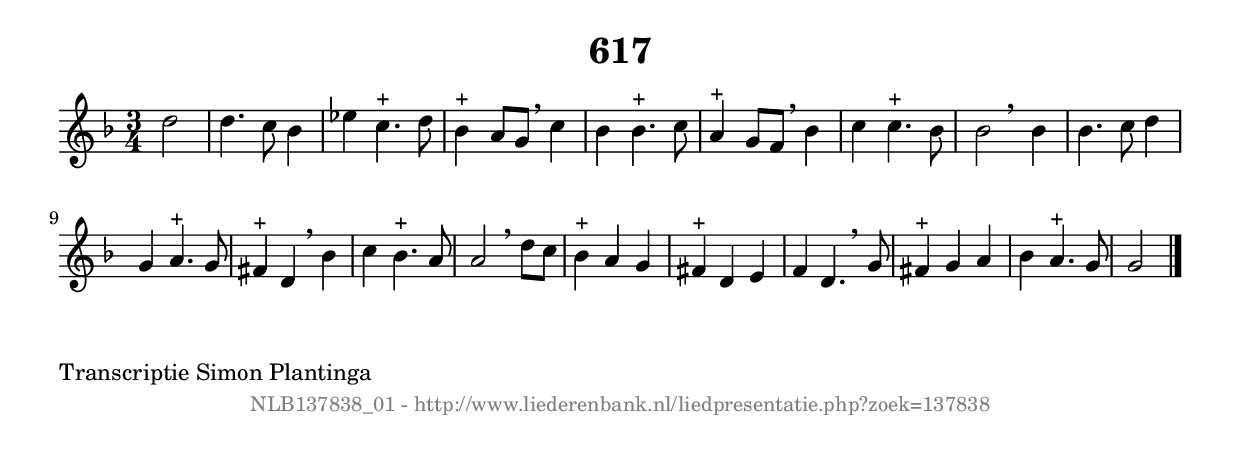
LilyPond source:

%
% produced by wce2krn 1.64 (7 June 2014)
%
\version"2.16"
#(append! paper-alist '(("long" . (cons (* 210 mm) (* 2000 mm)))))
#(set-default-paper-size "long")
sb = {\breathe}
mBreak = {\breathe }
bBreak = {\breathe }
x = {\once\override NoteHead #'style = #'cross }
gl=\glissando
itime={\override Staff.TimeSignature #'stencil = ##f }
ficta = {\once\set suggestAccidentals = ##t}
fine = {\once\override Score.RehearsalMark #'self-alignment-X = #1 \mark \markup {\italic{Fine}}}
dc = {\once\override Score.RehearsalMark #'self-alignment-X = #1 \mark \markup {\italic{D.C.}}}
dcf = {\once\override Score.RehearsalMark #'self-alignment-X = #1 \mark \markup {\italic{D.C. al Fine}}}
dcc = {\once\override Score.RehearsalMark #'self-alignment-X = #1 \mark \markup {\italic{D.C. al Coda}}}
ds = {\once\override Score.RehearsalMark #'self-alignment-X = #1 \mark \markup {\italic{D.S.}}}
dsf = {\once\override Score.RehearsalMark #'self-alignment-X = #1 \mark \markup {\italic{D.S. al Fine}}}
dsc = {\once\override Score.RehearsalMark #'self-alignment-X = #1 \mark \markup {\italic{D.S. al Coda}}}
pv = {\set Score.repeatCommands = #'((volta "1"))}
sv = {\set Score.repeatCommands = #'((volta "2"))}
tv = {\set Score.repeatCommands = #'((volta "3"))}
qv = {\set Score.repeatCommands = #'((volta "4"))}
xv = {\set Score.repeatCommands = #'((volta #f))}
\header{ tagline = ""
title = "617"
}
\score {{
\key g \dorian
\relative g'
{
\set melismaBusyProperties = #'()
\partial 32*16
\time 3/4
\tempo 4=120
\override Score.MetronomeMark #'transparent = ##t
\override Score.RehearsalMark #'break-visibility = #(vector #t #t #f)
d'2 | d4. c8 bes4 | ees4 c4.^"+" d8 | bes4^"+" a8 g8 \sb c4 | bes4 bes4.^"+" c8 | a4^"+" g8 f8 \sb bes4 | c4 c4.^"+" bes8 | bes2 \bar ":|:" \bBreak
bes4 | bes4. c8 d4 | g,4 a4.^"+" g8 | fis4^"+" d4 \sb bes'4 | c4 bes4.^"+" a8 | a2 \sb d8 c8 | bes4^"+" a4 g4 | fis4^"+" d4 e4 | f4 d4. \sb g8 | fis4^"+" g4 a4 | bes4 a4.^"+" g8 | g2 \bar "|."
 }}
 \midi { }
 \layout {
            indent = 0.0\cm
}
}
\markup { \wordwrap-string #" 
Transcriptie Simon Plantinga
"}
\markup { \vspace #0 } \markup { \with-color #grey \fill-line { \center-column { \smaller "NLB137838_01 - http://www.liederenbank.nl/liedpresentatie.php?zoek=137838" } } }
